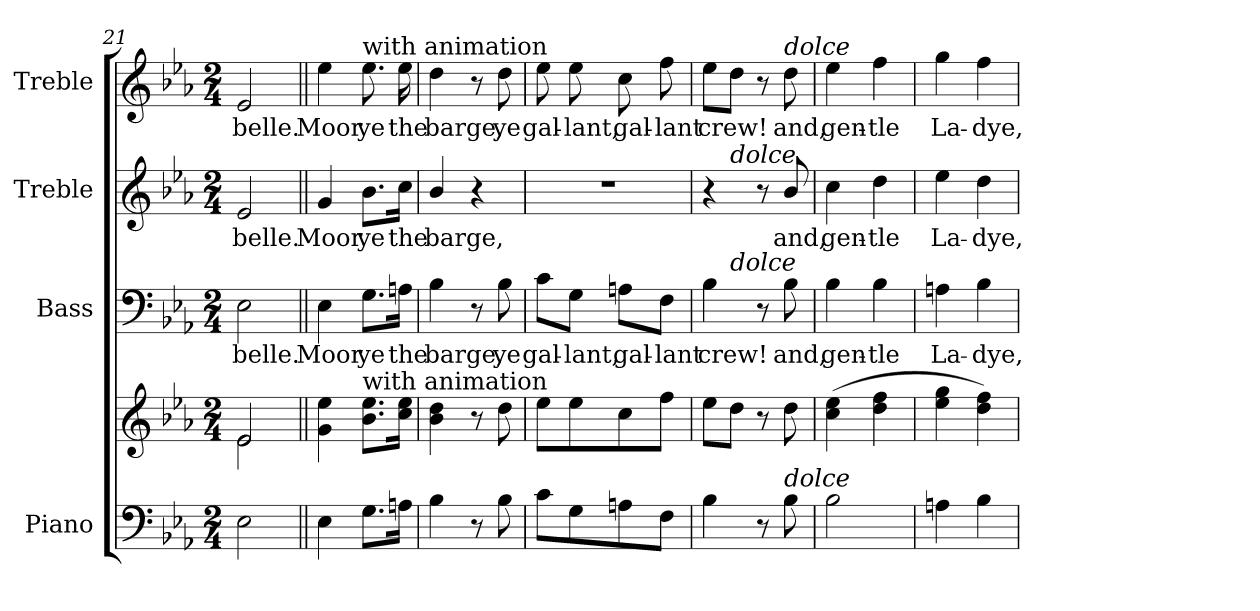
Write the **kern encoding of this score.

**kern	**kern	**kern	**text	**kern	**text	**kern	**text
*part4	*part4	*part3	*part3	*part2	*part2	*part1	*part1
*staff5	*staff4	*staff3	*staff3	*staff2	*staff2	*staff1	*staff1
*I"Piano	*	*I"Bass	*	*I"Treble	*	*I"Treble	*
*I'Pno.	*	*I'B.	*	*	*	*	*
*clefF4	*clefG2	*clefF4	*	*clefG2	*	*clefG2	*
*k[b-e-a-]	*k[b-e-a-]	*k[b-e-a-]	*	*k[b-e-a-]	*	*k[b-e-a-]	*
*E-:	*E-:	*E-:	*	*E-:	*	*E-:	*
*M2/4	*M2/4	*M2/4	*	*M2/4	*	*M2/4	*
=21	=21	=21	=21	=21	=21	=21	=21
*	*^	*	*	*	*	*	*
!	!	!	!	!LO:LY:b:color=#000000	!	!	!	!
!	!	!	!	!	!	!LO:LY:b:color=#000000	!	!
!	!	!	!	!	!	!	!	!LO:LY:b:color=#000000
2E-i\	2e-i/	2e-i\	2E-i\	-belle.	2e-i/	-belle.	2e-i/	-belle.
*	*v	*v	*	*	*	*	*	*
!!LO:LB:g=z
=22||	=22||	=22||	=22||	=22||	=22||	=22||	=22||
*	*^	*	*	*	*	*	*
!	!	!	!	!LO:LY:b:color=#000000	!	!	!	!
*	*v	*v	*	*	*	*	*	*
*	*^	*	*	*	*	*	*
!	!	!	!	!	!	!LO:LY:b:color=#000000	!	!
*	*v	*v	*	*	*	*	*	*
*	*MM80	*	*	*	*	*MM80	*
*	*^	*	*	*	*	*	*
!	!	!	!	!	!	!	!	!LO:LY:b:color=#000000
*	*v	*v	*	*	*	*	*	*
4E-i\	4gi\ 4ee-i	4E-i\	Moor	4gi/	Moor	4ee-i\	Moor
!	!	!	!LO:LY:b:color=#000000	!	!	!	!
!	!	!	!	!	!LO:LY:b:color=#000000	!	!
!	!	!	!	!	!	!LO:TX:a:t=with animation	!
!	!LO:TX:a:t=with animation	!	!	!	!	!	!
!	!	!	!	!	!	!	!LO:LY:b:color=#000000
8.Gi\L	8.b-i\ 8.ee-iL	8.Gi\L	ye	8.b-i\L	ye	8.ee-i\	ye
!	!	!	!LO:LY:b:color=#000000	!	!	!	!
!	!	!	!	!	!LO:LY:b:color=#000000	!	!
!	!	!	!	!	!	!	!LO:LY:b:color=#000000
16Ani\Jk	16cci\ 16ee-iJk	16Ani\Jk	the	16cci\Jk	the	16ee-i\	the
=23	=23	=23	=23	=23	=23	=23	=23
!	!	!	!LO:LY:b:color=#000000	!	!	!	!
!	!	!	!	!	!LO:LY:b:color=#000000	!	!
!	!	!	!	!	!	!	!LO:LY:b:color=#000000
4B-i\	4b-i\ 4ddi	4B-i\	barge,	4b-i/	barge,	4ddi\	barge,
8r	8r	8r	.	4r	.	8r	.
!	!	!	!LO:LY:b:color=#000000	!	!	!	!
!	!	!	!	!	!	!	!LO:LY:b:color=#000000
8B-i\	8ddi\	8B-i\	ye	.	.	8ddi\	ye
=24	=24	=24	=24	=24	=24	=24	=24
!	!	!	!LO:LY:b:color=#000000	!LO:N:vis=1	!	!	!
!	!	!	!	!	!	!	!LO:LY:b:color=#000000
8ci\L	8ee-i\L	8ci\L	gal-	2r	.	8ee-i\	gal-
!	!	!	!LO:LY:b:color=#000000	!	!	!	!
!	!	!	!	!	!	!	!LO:LY:b:color=#000000
8Gi\	8ee-i\	8Gi\J	-lant,	.	.	8ee-i\	-lant,
!	!	!	!LO:LY:b:color=#000000	!	!	!	!
!	!	!	!	!	!	!	!LO:LY:b:color=#000000
8Ani\	8cci\	8Ani\L	gal-	.	.	8cci\	gal-
!	!	!	!LO:LY:b:color=#000000	!	!	!	!
!	!	!	!	!	!	!	!LO:LY:b:color=#000000
8Fi\J	8ffi\J	8Fi\J	-lant	.	.	8ffi\	-lant
=25	=25	=25	=25	=25	=25	=25	=25
!	!	!	!LO:LY:b:color=#000000	!	!	!	!
!	!	!	!	!	!	!	!LO:LY:b:color=#000000
*	*	*^	*	*^	*	*	*
4B-i\	8ee-i\L	4B-i\	8ryy	crew!	4r	8ryy	.	8ee-i\L	crew!
!	!	!	!	!	!	!LO:TX:i:t=dolce	!	!	!
!	!	!	!LO:TX:i:t=dolce	!	!	!	!	!	!
.	8ddi\J	.	4.ryy	.	.	4.ryy	.	8ddi\J	.
8r	8r	8r	.	.	8r	.	.	8r	.
!	!	!	!	!LO:LY:b:color=#000000	!	!	!	!	!
!	!	!	!	!	!	!	!LO:LY:b:color=#000000	!	!
!	!	!	!	!	!	!	!	!LO:TX:a:i:t=dolce	!
!LO:TX:a:i:t=dolce	!	!	!	!	!	!	!	!	!
!	!	!	!	!	!	!	!	!	!LO:LY:b:color=#000000
8B-i\	8ddi\	8B-i\	.	and,	8b-i/	.	and,	8ddi\	and,
*	*	*v	*v	*	*	*	*	*	*
*	*	*	*	*v	*v	*	*	*
=26	=26	=26	=26	=26	=26	=26	=26
*	*	*^	*	*^	*	*	*
!	!	!	!	!LO:LY:b:color=#000000	!	!	!	!	!
*	*	*v	*v	*	*	*	*	*	*
*	*	*	*	*v	*v	*	*	*
*	*	*^	*	*^	*	*	*
!	!	!	!	!	!	!	!LO:LY:b:color=#000000	!	!
*	*	*v	*v	*	*	*	*	*	*
*	*	*	*	*v	*v	*	*	*
*	*	*^	*	*^	*	*	*
!	!	!	!	!	!	!	!	!	!LO:LY:b:color=#000000
*	*	*v	*v	*	*	*	*	*	*
*	*	*	*	*v	*v	*	*	*
2B-i\	(4cci\ 4ee-i	4B-i\	gen-	4cci\	gen-	4ee-i\	gen-
!	!	!	!LO:LY:b:color=#000000	!	!	!	!
!	!	!	!	!	!LO:LY:b:color=#000000	!	!
!	!	!	!	!	!	!	!LO:LY:b:color=#000000
.	4ddi\ 4ffi	4B-i\	-tle	4ddi\	-tle	4ffi\	-tle
=27	=27	=27	=27	=27	=27	=27	=27
!	!	!	!LO:LY:b:color=#000000	!	!	!	!
!	!	!	!	!	!LO:LY:b:color=#000000	!	!
!	!	!	!	!	!	!	!LO:LY:b:color=#000000
4Ani\	4ee-i\ 4ggi	4Ani\	La-	4ee-i\	La-	4ggi\	La-
!	!	!	!LO:LY:b:color=#000000	!	!	!	!
!	!	!	!	!	!LO:LY:b:color=#000000	!	!
!	!	!	!	!	!	!	!LO:LY:b:color=#000000
4B-i\	4ddi\ 4ffi)	4B-i\	-dye,	4ddi\	-dye,	4ffi\	-dye,
=	=	=	=	=	=	=	=
*-	*-	*-	*-	*-	*-	*-	*-
